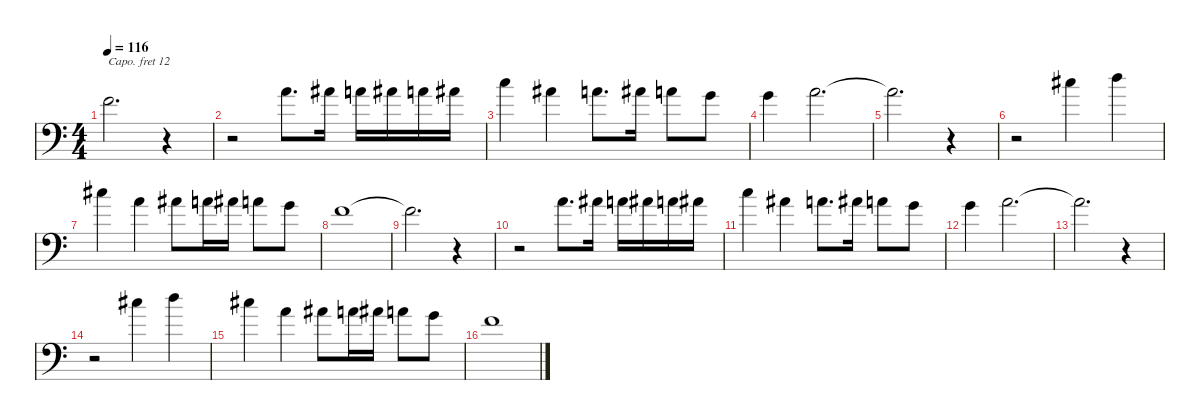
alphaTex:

\defaultSystemsLayout 4
\hideDynamics
\bracketExtendMode nobrackets
\singleTrackTrackNamePolicy hidden
\multiTrackTrackNamePolicy hidden
\firstSystemTrackNameMode fullname
\firstSystemTrackNameOrientation horizontal
\otherSystemsTrackNameOrientation horizontal
\track ("Backing Vocals" "ob.") {instrument oboe}
\staff {score}
\capo 12
\tuning (E4 B3 G3 D3 A2 E2)
\ts (4 4)
\tempo 116
\clef f4
\ks c
3.4{t}.2{d dy f beam Down} r.4{beam Down} |
r.2{beam Down} 2.3.8{d beam Down} 3.3{acc #}.16{beam Down} 2.3.16{beam Down} 3.3{acc #}.16{beam Down} 2.3.16{beam Down} 3.3{acc #}.16{beam Down} |
1.2.4{beam Down} 3.3{acc #}.4{beam Down} 2.3.8{d beam Down} 3.3{acc #}.16{beam Down} 2.3.8{beam Down} 0.3.8{beam Down} |
0.3.4{beam Down} 2.3.2{d beam Down} |
2.3{t}.2{d beam Down} r.4{beam Down} |
r.2{beam Down} 2.2{acc #}.4{beam Down} 3.2.4{beam Down} |
2.2{acc #}.4{beam Down} 2.3.4{beam Down} 3.3{acc #}.8{beam Down} 2.3.16{beam Down} 3.3{acc #}.16{beam Down} 2.3.8{beam Down} 0.3.8{beam Down} |
3.4.1{beam Down} |
3.4{t}.2{d beam Down} r.4{beam Down} |
r.2{beam Down} 2.3.8{d beam Down} 3.3{acc #}.16{beam Down} 2.3.16{beam Down} 3.3{acc #}.16{beam Down} 2.3.16{beam Down} 3.3{acc #}.16{beam Down} |
1.2.4{beam Down} 3.3{acc #}.4{beam Down} 2.3.8{d beam Down} 3.3{acc #}.16{beam Down} 2.3.8{beam Down} 0.3.8{beam Down} |
0.3.4{beam Down} 2.3.2{d beam Down} |
2.3{t}.2{d beam Down} r.4{beam Down} |
r.2{beam Down} 2.2{acc #}.4{beam Down} 3.2.4{beam Down} |
2.2{acc #}.4{beam Down} 2.3.4{beam Down} 3.3{acc #}.8{beam Down} 2.3.16{beam Down} 3.3{acc #}.16{beam Down} 2.3.8{beam Down} 0.3.8{beam Down} |
3.4.1{beam Down}
